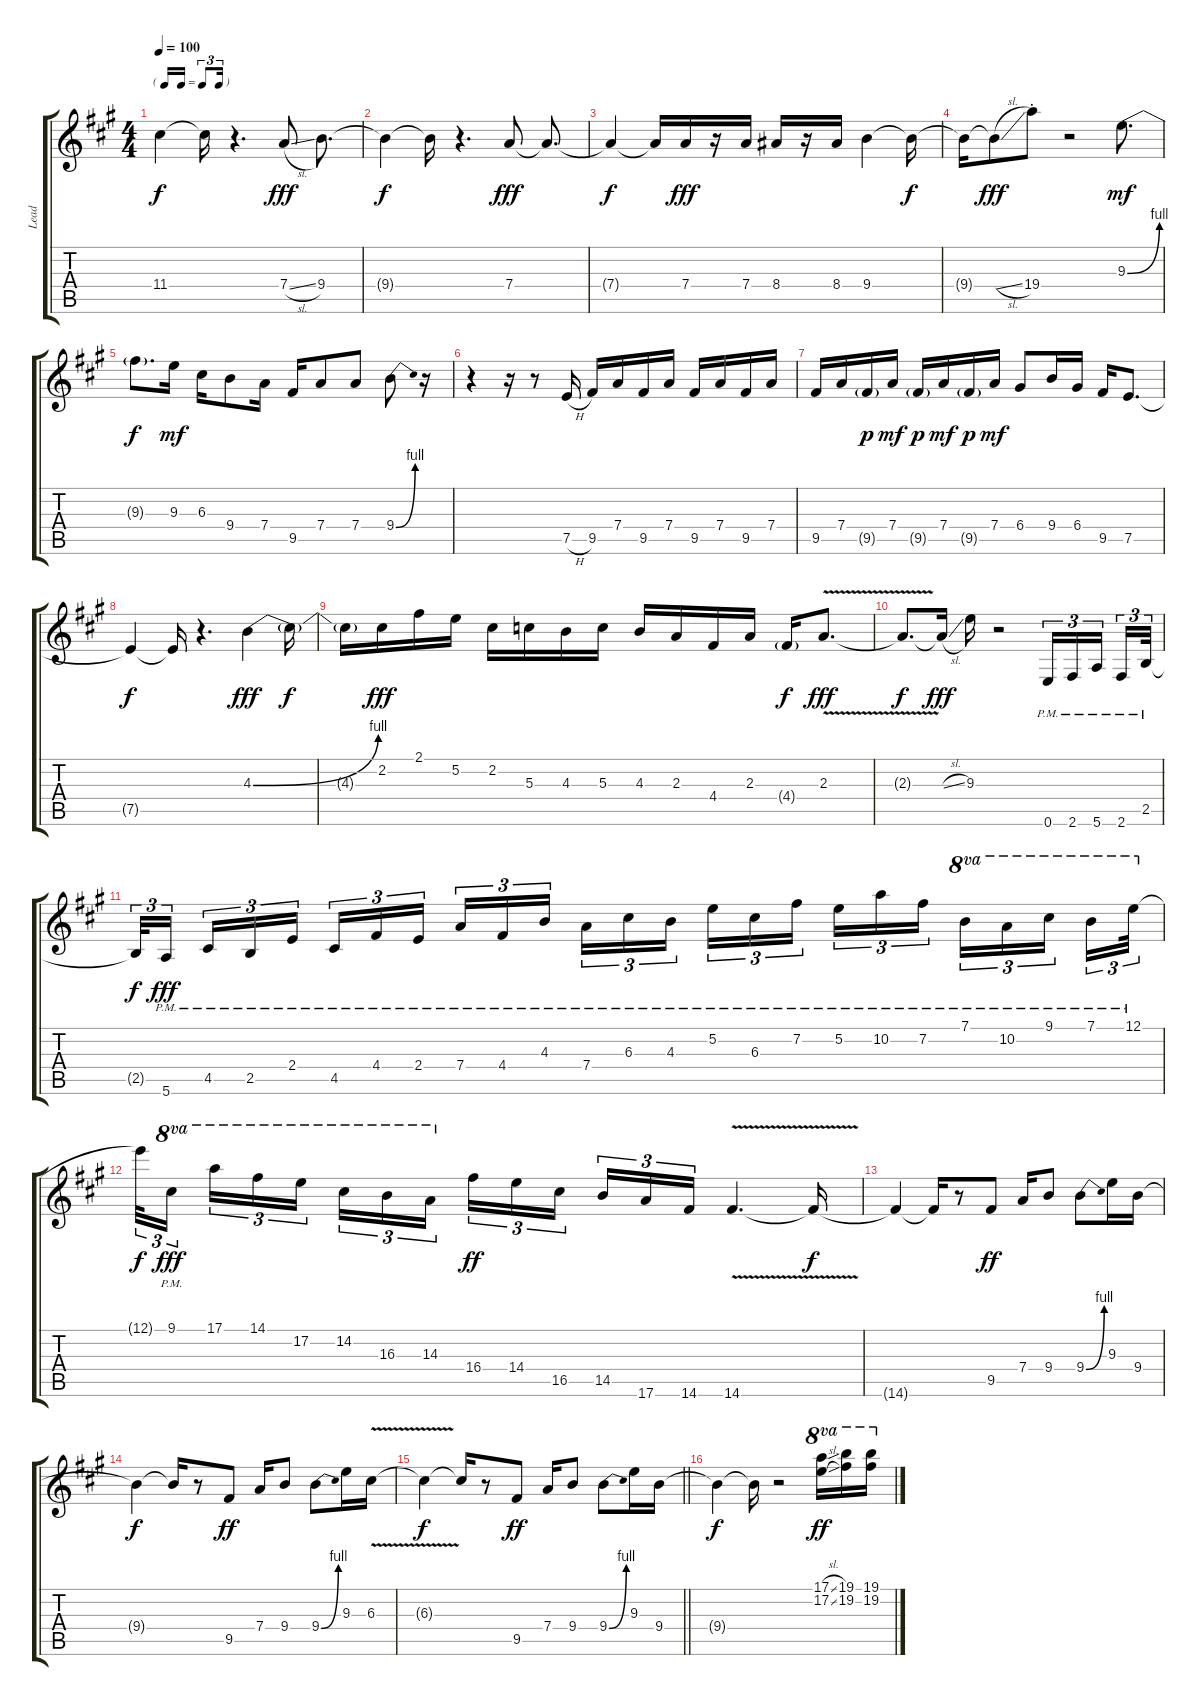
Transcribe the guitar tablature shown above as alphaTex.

\track ("Lead" "Lead") {instrument acousticguitarnylon}
\staff {score tabs}
\tuning (E4 B3 G3 D3 A2 E2) {hide}
\ts (4 4)
\tf triplet16th
\tempo 100
\clef g2
\ks a
11.4{t}.4{dy f} 11.4{t}.16 r.4{d} 7.4{sl}.8{dy fff} 9.4.8{d} |
9.4{t}.4{dy f} 9.4{t}.16 r.4{d} 7.4.8{dy fff} 7.4{t}.8{d} |
7.4{t}.4{dy f} 7.4{t}.16 7.4.16{dy fff} r.16 7.4.16 8.4.16 r.16 8.4.16 9.4.4 9.4{t}.16{dy f} |
9.4{t}.16 9.4{sl t}.8{dy fff} 19.4{st}.8 r.2 9.3{be (bend 0 0 60 4)}.8{d dy mf} |
9.3{t}.8{d dy f} 9.3.16{dy mf} 6.3.16 9.4.8 7.4.16 9.5.16 7.4.8 7.4.8 9.4{be (bend 0 0 60 4)}.8 r.16 |
r.4 r.16 r.8 7.5{h}.16 9.5.16 7.4.16 9.5.16 7.4.16 9.5.16 7.4.16 9.5.16 7.4.16 |
9.5.16 7.4.16 9.5{g}.16{dy p} 7.4.16{dy mf} 9.5{g}.16{dy p} 7.4.16{dy mf} 9.5{g}.16{dy p} 7.4.16{dy mf} 6.4.8 9.4.16 6.4.16 9.5.16 7.5.8{d} |
7.5{t}.4{dy f} 7.5{t}.16 r.4{d} 4.3{be (bend 0 0 60 4)}.4{dy fff} 4.3{t}.16{dy f} |
4.3{t}.16 2.2.16{dy fff} 2.1.16 5.2.16 2.2.16 5.3.16 4.3.16 5.3.16 4.3.16 2.3.16 4.4.16 2.3.16 4.4{g}.16{dy f} 2.3{v}.8{d dy fff} |
2.3{t}.8{d dy f} 2.3{sl t}.16{dy fff} 9.3.16 r.2 0.6{pm}.16{tu (3 2)} 2.6{pm}.16{tu (3 2)} 5.6{pm}.16{tu (3 2) beam splitsecondary} 2.6{pm}.16{tu (3 2)} 2.5{pm}.32{tu (3 2)} |
2.5{t}.32{tu (3 2) dy f} 5.6{pm}.16{tu (3 2) dy fff beam splitsecondary} 4.5{pm}.16{tu (3 2)} 2.5{pm}.16{tu (3 2)} 2.4{pm}.16{tu (3 2) beam splitsecondary} 4.5{pm}.16{tu (3 2)} 4.4{pm}.16{tu (3 2)} 2.4{pm}.16{tu (3 2) beam splitsecondary} 7.4{pm}.16{tu (3 2)} 4.4{pm}.16{tu (3 2)} 4.3{pm}.16{tu (3 2) beam splitsecondary} 7.4{pm}.16{tu (3 2)} 6.3{pm}.16{tu (3 2)} 4.3{pm}.16{tu (3 2) beam splitsecondary} 5.2{pm}.16{tu (3 2)} 6.3{pm}.16{tu (3 2)} 7.2{pm}.16{tu (3 2) beam splitsecondary} 5.2{pm}.16{tu (3 2)} 10.2{pm}.16{tu (3 2)} 7.2{pm}.16{tu (3 2) beam splitsecondary} 7.1{pm}.16{tu (3 2) ot 8va} 10.2{pm}.16{tu (3 2) ot 8va} 9.1{pm}.16{tu (3 2) ot 8va beam splitsecondary} 7.1{pm}.16{tu (3 2) ot 8va} 12.1{pm}.32{tu (3 2) ot 8va} |
12.1{t}.32{tu (3 2) dy f} 9.1{pm}.16{tu (3 2) ot 8va dy fff beam splitsecondary} 17.1.16{tu (3 2) ot 8va} 14.1.16{tu (3 2) ot 8va} 17.2.16{tu (3 2) ot 8va beam splitsecondary} 14.2.16{tu (3 2) ot 8va} 16.3.16{tu (3 2) ot 8va} 14.3.16{tu (3 2) ot 8va beam splitsecondary} 16.4.16{tu (3 2) dy ff} 14.4.16{tu (3 2)} 16.5.16{tu (3 2) beam splitsecondary} 14.5.16{tu (3 2)} 17.6.16{tu (3 2)} 14.6.16{tu (3 2)} 14.6{v}.4{d} 14.6{t}.16{dy f} |
14.6{t}.4 14.6{t}.16 r.8 9.5.8{dy ff} 7.4.16 9.4.8 9.4{be (bend 0 0 60 4)}.8 9.3.16 9.4.16 |
9.4{t}.4{dy f} 9.4{t}.16 r.8 9.5.8{dy ff} 7.4.16 9.4.8 9.4{be (bend 0 0 60 4)}.8 9.3.16 6.3{v}.16 |
\barLineRight lightlight
6.3{t}.4{dy f} 6.3{t}.16 r.8 9.5.8{dy ff} 7.4.16 9.4.8 9.4{be (bend 0 0 60 4)}.8 9.3.16 9.4.16 |
9.4{t}.4{dy f} 9.4{t}.16 r.2 (17.1{sl} 17.2{sl}).16{ot 8va dy ff} (19.1 19.2).16{ot 8va} (19.1 19.2).16{ot 8va}
